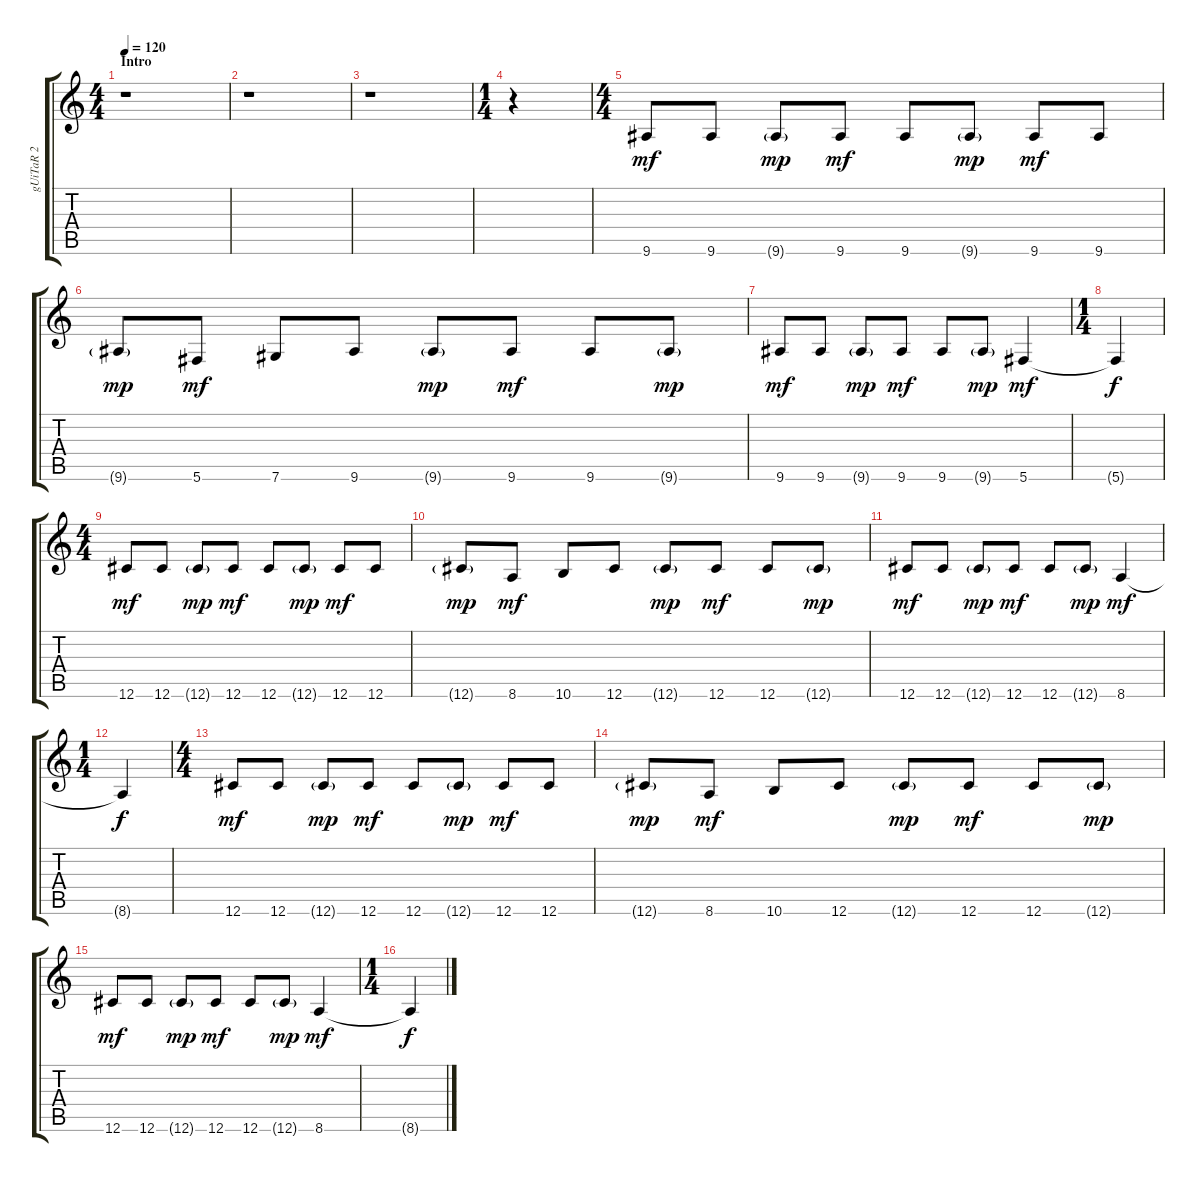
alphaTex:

\track ("gUiTaR 2" "gUiTaR 2") {instrument distortionguitar}
\staff {score tabs}
\tuning (Eb4 Bb3 Gb3 Db3 Ab2 Db2) {hide}
\ts (4 4)
\section ("" "Intro")
\tempo 120
\clef g2
\ks c
r.1{dy mf instrument distortionguitar} |
r.1 |
r.1 |
\ts (1 4)
r.4 |
\ts (4 4)
9.6.8 9.6.8 9.6{g}.8{dy mp} 9.6.8{dy mf} 9.6.8 9.6{g}.8{dy mp} 9.6.8{dy mf} 9.6.8 |
9.6{g}.8{dy mp} 5.6.8{dy mf} 7.6.8 9.6.8 9.6{g}.8{dy mp} 9.6.8{dy mf} 9.6.8 9.6{g}.8{dy mp} |
9.6.8{dy mf} 9.6.8 9.6{g}.8{dy mp} 9.6.8{dy mf} 9.6.8 9.6{g}.8{dy mp} 5.6.4{dy mf} |
\ts (1 4)
5.6{t}.4{dy f} |
\ts (4 4)
12.6.8{dy mf} 12.6.8 12.6{g}.8{dy mp} 12.6.8{dy mf} 12.6.8 12.6{g}.8{dy mp} 12.6.8{dy mf} 12.6.8 |
12.6{g}.8{dy mp} 8.6.8{dy mf} 10.6.8 12.6.8 12.6{g}.8{dy mp} 12.6.8{dy mf} 12.6.8 12.6{g}.8{dy mp} |
12.6.8{dy mf} 12.6.8 12.6{g}.8{dy mp} 12.6.8{dy mf} 12.6.8 12.6{g}.8{dy mp} 8.6.4{dy mf} |
\ts (1 4)
8.6{t}.4{dy f} |
\ts (4 4)
12.6.8{dy mf} 12.6.8 12.6{g}.8{dy mp} 12.6.8{dy mf} 12.6.8 12.6{g}.8{dy mp} 12.6.8{dy mf} 12.6.8 |
12.6{g}.8{dy mp} 8.6.8{dy mf} 10.6.8 12.6.8 12.6{g}.8{dy mp} 12.6.8{dy mf} 12.6.8 12.6{g}.8{dy mp} |
12.6.8{dy mf} 12.6.8 12.6{g}.8{dy mp} 12.6.8{dy mf} 12.6.8 12.6{g}.8{dy mp} 8.6.4{dy mf} |
\ts (1 4)
8.6{t}.4{dy f}
